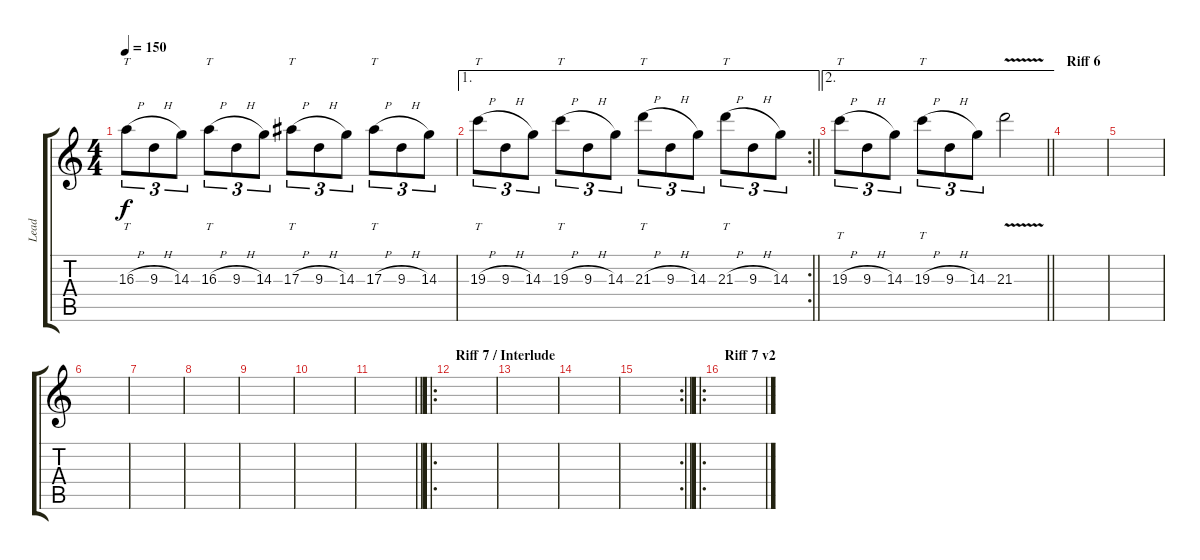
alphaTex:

\track ("Lead" "Lead") {instrument overdrivenguitar}
\staff {score tabs}
\tuning (D4 A3 F3 C3 G2 D2) {hide}
\ts (4 4)
\tempo 150
\clef g2
\ks c
16.3{h}.8{tt tu (3 2) dy f} 9.3{h}.8{tu (3 2)} 14.3.8{tu (3 2)} 16.3{h}.8{tt tu (3 2)} 9.3{h}.8{tu (3 2)} 14.3.8{tu (3 2)} 17.3{h}.8{tt tu (3 2)} 9.3{h}.8{tu (3 2)} 14.3.8{tu (3 2)} 17.3{h}.8{tt tu (3 2)} 9.3{h}.8{tu (3 2)} 14.3.8{tu (3 2)} |
\ae 1
\rc 2
\barLineRight lightlight
19.3{h}.8{tt tu (3 2)} 9.3{h}.8{tu (3 2)} 14.3.8{tu (3 2)} 19.3{h}.8{tt tu (3 2)} 9.3{h}.8{tu (3 2)} 14.3.8{tu (3 2)} 21.3{h}.8{tt tu (3 2)} 9.3{h}.8{tu (3 2)} 14.3.8{tu (3 2)} 21.3{h}.8{tt tu (3 2)} 9.3{h}.8{tu (3 2)} 14.3.8{tu (3 2)} |
\ae 2
\barLineRight lightlight
19.3{h}.8{tt tu (3 2)} 9.3{h}.8{tu (3 2)} 14.3.8{tu (3 2)} 19.3{h}.8{tt tu (3 2)} 9.3{h}.8{tu (3 2)} 14.3.8{tu (3 2)} 21.3{v}.2 |
\section ("" "Riff 6")
|
|
|
|
|
|
|
\barLineRight lightlight
|
\ro
\section ("" "Riff 7 / Interlude")
|
|
|
\rc 2
\barLineRight lightlight
|
\ro
\section ("" "Riff 7 v2")
